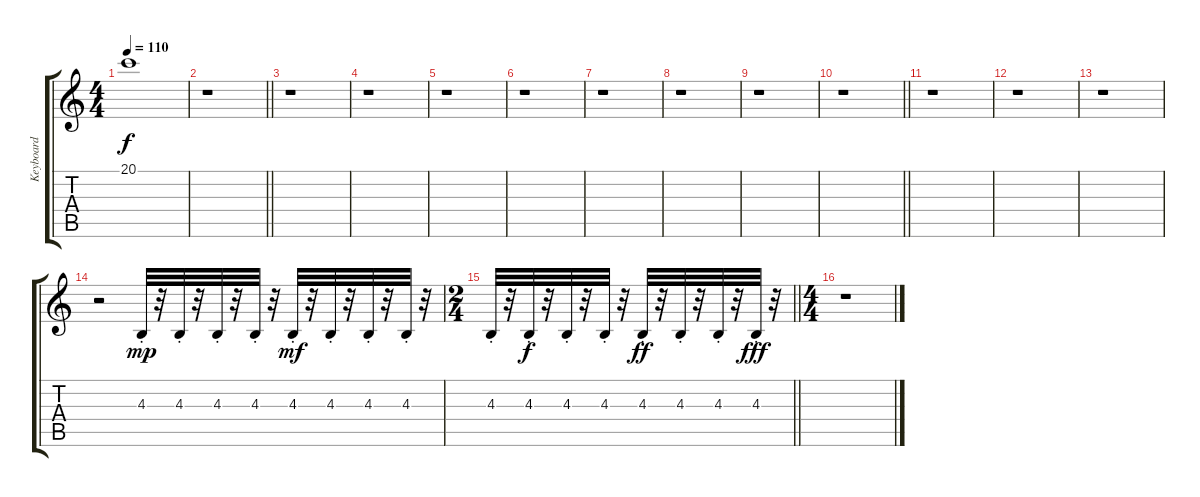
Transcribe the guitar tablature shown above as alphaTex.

\track ("Keyboard" "Keyboard") {instrument stringensemble1}
\staff {score tabs}
\tuning (E4 B3 G3 D3 A2 E2) {hide}
\ts (4 4)
\tempo 110
\clef g2
\ks c
20.1.1{dy f} |
\barLineRight lightlight
r.1 |
r.1 |
r.1 |
r.1 |
r.1 |
r.1 |
r.1 |
r.1 |
\barLineRight lightlight
r.1 |
r.1 |
r.1 |
r.1 |
r.2{volume 16 instrument lead2sawtooth} 4.3{st}.32{dy mp} r.32 4.3{st}.32 r.32 4.3{st}.32 r.32 4.3{st}.32 r.32 4.3{st}.32{dy mf} r.32 4.3{st}.32 r.32 4.3{st}.32 r.32 4.3{st}.32 r.32 |
\ts (2 4)
\barLineRight lightlight
4.3{st}.32 r.32 4.3{st}.32{dy f} r.32 4.3{st}.32 r.32 4.3{st}.32 r.32 4.3{st}.32{dy ff} r.32 4.3{st}.32 r.32 4.3{st}.32 r.32 4.3{st}.32{dy fff} r.32 |
\ts (4 4)
r.1
